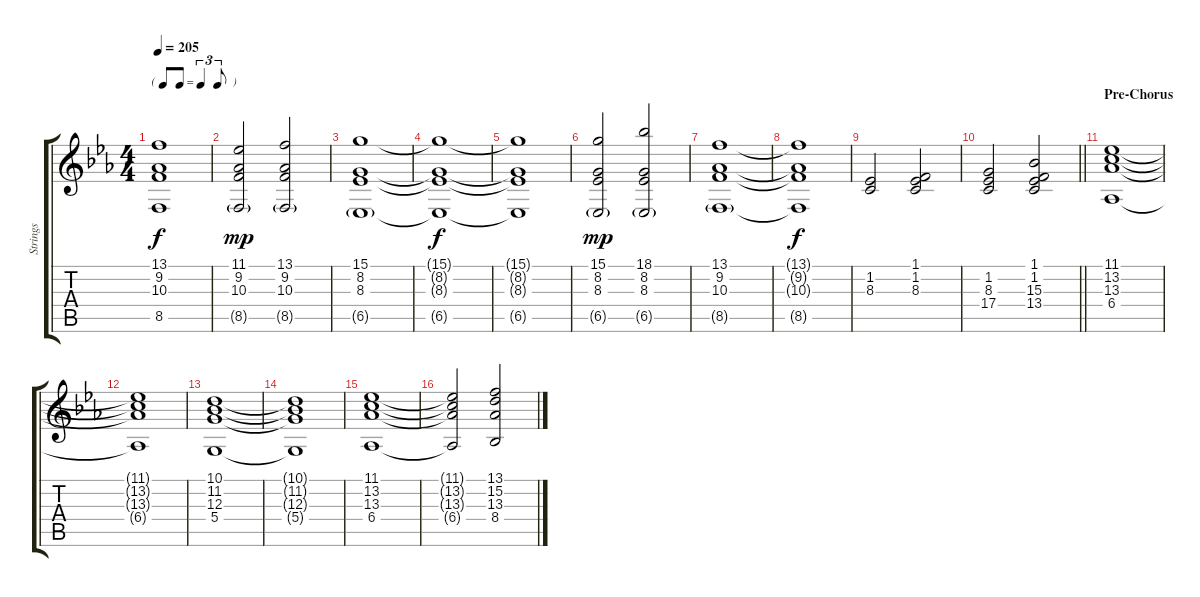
\track ("Strings" "Strings") {instrument stringensemble1}
\staff {score tabs}
\tuning (E4 B3 G3 D3 A2 E2) {hide}
\ts (4 4)
\tf triplet8th
\tempo 205
\clef g2
\ks eb
(13.1{t} 9.2{t} 10.3{t} 8.5{t}).1{dy f} |
(11.1 9.2 10.3 8.5{g}).2{dy mp} (13.1 9.2 10.3 8.5{g}).2 |
(15.1 8.2 8.3 6.5{g}).1 |
(15.1{t} 8.2{t} 8.3{t} 6.5{t}).1{dy f} |
(15.1{t} 8.2{t} 8.3{t} 6.5{t}).1 |
(15.1 8.2 8.3 6.5{g}).2{dy mp} (18.1 8.2 8.3 6.5{g}).2 |
(13.1 9.2 10.3 8.5{g}).1 |
(13.1{t} 9.2{t} 10.3{t} 8.5{t}).1{dy f} |
(1.2 8.3).2 (1.1 1.2 8.3).2 |
\barLineRight lightlight
(1.2 8.3 17.4).2 (1.1 1.2 15.3 13.4).2 |
\section ("" "Pre-Chorus")
(11.1 13.2 13.3 6.4).1 |
(11.1{t} 13.2{t} 13.3{t} 6.4{t}).1 |
(10.1 11.2 12.3 5.4).1 |
(10.1{t} 11.2{t} 12.3{t} 5.4{t}).1 |
(11.1 13.2 13.3 6.4).1 |
(11.1{t} 13.2{t} 13.3{t} 6.4{t}).2 (13.1 15.2 13.3 8.4).2
